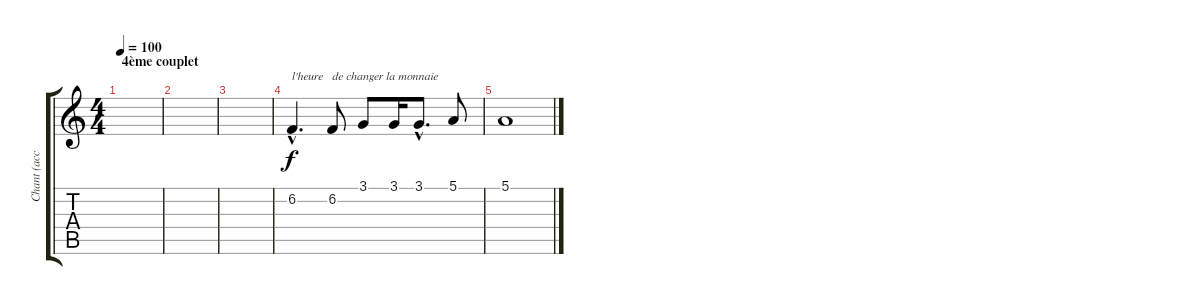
\track ("Chant (accompagnement)" "Chant (acc") {instrument tenorsax}
\staff {score tabs}
\tuning (E4 B3 G3 D3 A2 E2) {hide}
\ts (4 4)
\section ("" "4ème couplet")
\tempo 100
\clef g2
\ks c
|
|
|
6.2{hac}.4{d txt "l'heure"} 6.2.8{txt "de changer la monnaie"} 3.1.8 3.1.16 3.1{hac}.8{d} 5.1.8 |
5.1.1
